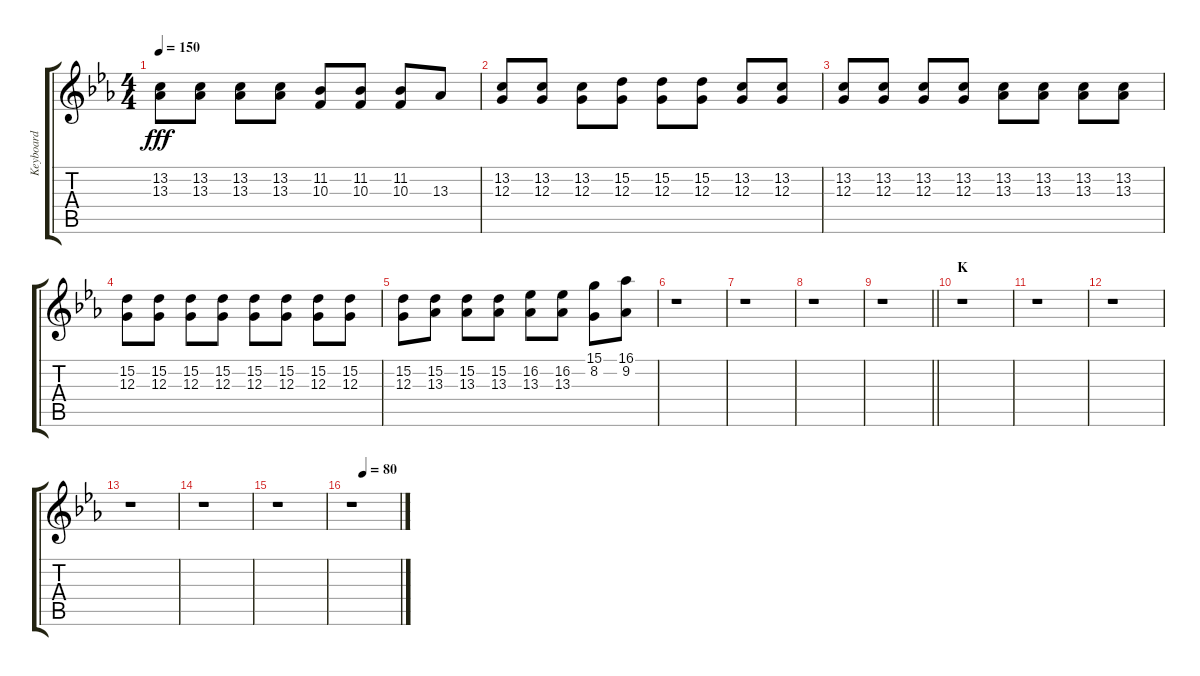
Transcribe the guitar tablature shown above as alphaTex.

\track ("Keyboard" "Keyboard") {instrument pad1newage}
\staff {score tabs}
\tuning (E4 B3 G3 D3 A2 E2) {hide}
\ts (4 4)
\tempo 150
\clef g2
\ks eb
(13.2 13.3).8{dy fff} (13.2 13.3).8 (13.2 13.3).8 (13.2 13.3).8 (11.2 10.3).8 (11.2 10.3).8 (11.2 10.3).8 13.3.8 |
(13.2 12.3).8 (13.2 12.3).8 (13.2 12.3).8 (15.2 12.3).8 (15.2 12.3).8 (15.2 12.3).8 (13.2 12.3).8 (13.2 12.3).8 |
(13.2 12.3).8 (13.2 12.3).8 (13.2 12.3).8 (13.2 12.3).8 (13.2 13.3).8 (13.2 13.3).8 (13.2 13.3).8 (13.2 13.3).8 |
(15.2 12.3).8 (15.2 12.3).8 (15.2 12.3).8 (15.2 12.3).8 (15.2 12.3).8 (15.2 12.3).8 (15.2 12.3).8 (15.2 12.3).8 |
(15.2 12.3).8 (15.2 13.3).8 (15.2 13.3).8 (15.2 13.3).8 (16.2 13.3).8 (16.2 13.3).8 (15.1 8.2).8 (16.1 9.2).8 |
r.1 |
r.1 |
r.1 |
\barLineRight lightlight
r.1 |
\section ("" "K")
r.1 |
r.1 |
r.1 |
r.1 |
r.1 |
r.1 |
\tempo (80 0.25)
r.1
